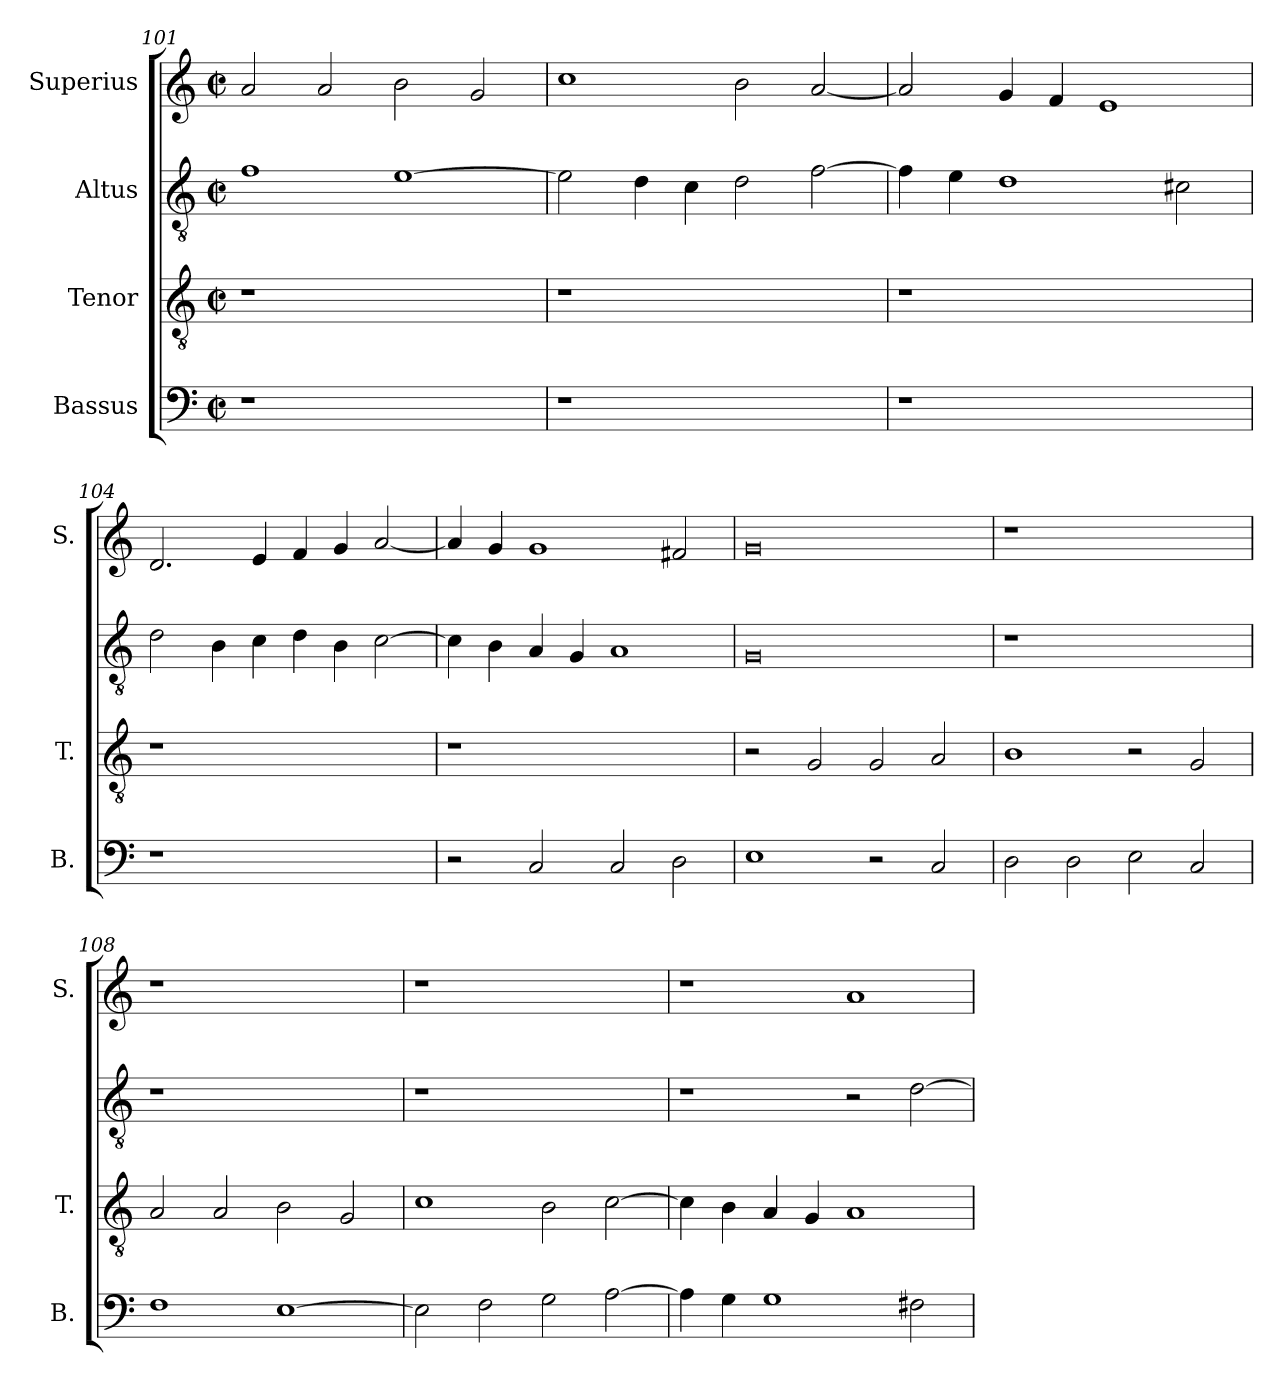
**kern	**kern	**kern	**kern
*part4	*part3	*part2	*part1
*staff4	*staff3	*staff2	*staff1
*I"Bassus	*I"Tenor	*I"Altus	*I"Superius
*I'B.	*I'T.	*	*I'S.
*clefF4	*clefGv2	*clefGv2	*clefG2
*	*ITrd7c12	*ITrd7c12	*
*k[]	*k[]	*k[]	*k[]
*C:	*C:	*C:	*C:
*M2/2	*M2/2	*M2/2	*M2/2
*met(c|)	*met(c|)	*met(c|)	*met(c|)
=101	=101	=101	=101
!LO:N:vis=1	!LO:N:vis=1	!	!
1r	1r	1Fi	2ai/
.	.	.	2ai/
1ryy	1ryy	[>1Ei	2bi\
.	.	.	2gi/
=102	=102	=102	=102
!LO:N:vis=1	!LO:N:vis=1	!	!
1r	1r	2Ei\]	1cci
.	.	4Di\	.
.	.	4Ci\	.
1ryy	1ryy	2Di\	2bi\
.	.	[>2Fi\	[<2ai/
=103	=103	=103	=103
!LO:N:vis=1	!LO:N:vis=1	!	!
1r	1r	4Fi\]	2ai/]
.	.	4Ei\	.
.	.	1Di	4gi/
.	.	.	4fi/
1ryy	1ryy	.	1ei
.	.	2C#Xi\	.
!!LO:LB:g=z
=104	=104	=104	=104
!LO:N:vis=1	!LO:N:vis=1	!	!
1r	1r	2Di\	2.di/
.	.	4BBi\	.
.	.	4Ci\	4ei/
1ryy	1ryy	4Di\	4fi/
.	.	4BBi\	4gi/
.	.	[>2Ci\	[<2ai/
=105	=105	=105	=105
!	!LO:N:vis=1	!	!
2r	1r	4Ci\]	4ai/]
.	.	4BBi\	4gi/
2Ci/	.	4AAi/	1gi
.	.	4GGi/	.
2Ci/	1ryy	1AAi	.
2Di\	.	.	2f#Xi/
=106	=106	=106	=106
1Ei	2r	0GGi	0gi
.	2GGi/	.	.
2r	2GGi/	.	.
2Ci/	2AAi/	.	.
=107	=107	=107	=107
!	!	!LO:N:vis=1	!LO:N:vis=1
2Di\	1BBi	1r	1r
2Di\	.	.	.
2Ei\	2r	1ryy	1ryy
2Ci/	2GGi/	.	.
=108	=108	=108	=108
!	!	!LO:N:vis=1	!LO:N:vis=1
1Fi	2AAi/	1r	1r
.	2AAi/	.	.
[>1Ei	2BBi\	1ryy	1ryy
.	2GGi/	.	.
!!LO:PB:g=z
=109	=109	=109	=109
!	!	!LO:N:vis=1	!LO:N:vis=1
2Ei\]	1Ci	1r	1r
2Fi\	.	.	.
2Gi\	2BBi\	1ryy	1ryy
[>2Ai\	[>2Ci\	.	.
=110	=110	=110	=110
4Ai\]	4Ci\]	1r	1r
4Gi\	4BBi\	.	.
1Gi	4AAi/	.	.
.	4GGi/	.	.
.	1AAi	2r	1ai
2F#Xi\	.	[>2Di\	.
=	=	=	=
*-	*-	*-	*-
